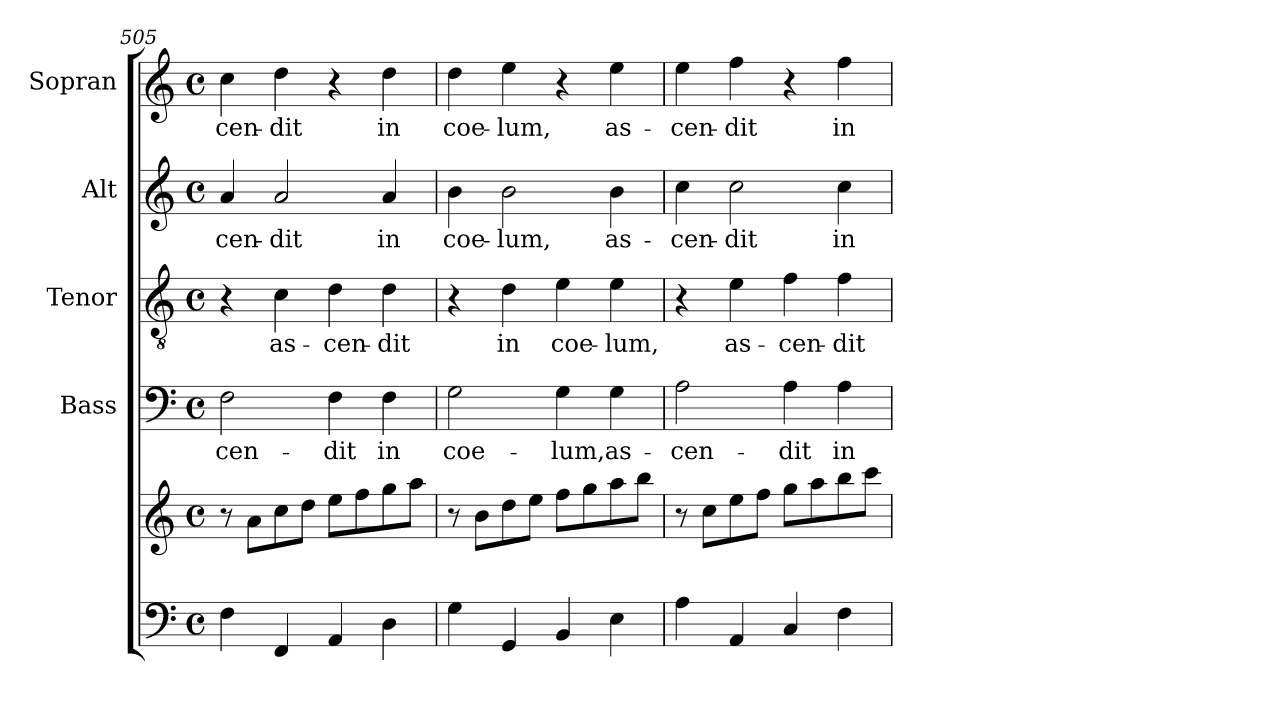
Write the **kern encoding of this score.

**kern	**kern	**kern	**text	**kern	**text	**kern	**text	**kern	**text
*part5	*part5	*part4	*part4	*part3	*part3	*part2	*part2	*part1	*part1
*staff6	*staff5	*staff4	*staff4	*staff3	*staff3	*staff2	*staff2	*staff1	*staff1
*	*	*I"Bass	*	*I"Tenor	*	*I"Alt	*	*I"Sopran	*
*	*	*I'B.	*	*I'T.	*	*I'A.	*	*I'S.	*
*clefF4	*clefG2	*clefF4	*	*clefGv2	*	*clefG2	*	*clefG2	*
*k[]	*k[]	*k[]	*	*k[]	*	*k[]	*	*k[]	*
*C:	*C:	*C:	*	*C:	*	*C:	*	*C:	*
*M4/4	*M4/4	*M4/4	*	*M4/4	*	*M4/4	*	*M4/4	*
*met(c)	*met(c)	*met(c)	*	*met(c)	*	*met(c)	*	*met(c)	*
=505	=505	=505	=505	=505	=505	=505	=505	=505	=505
!	!	!	!LO:LY:b	!	!	!	!LO:LY:b	!	!LO:LY:b
4F\	8r	2F\	-cen-	4r	.	4a/	-cen-	4cc\	-cen-
.	8a\L	.	.	.	.	.	.	.	.
!	!	!	!	!	!LO:LY:b	!	!LO:LY:b	!	!LO:LY:b
4FF/	8cc\	.	.	4c\	as-	2a/	-dit	4dd\	-dit
.	8dd\J	.	.	.	.	.	.	.	.
!	!	!	!LO:LY:b	!	!LO:LY:b	!	!	!	!
4AA/	8ee\L	4F\	-dit	4d\	-cen-	.	.	4r	.
.	8ff\	.	.	.	.	.	.	.	.
!	!	!	!LO:LY:b	!	!LO:LY:b	!	!LO:LY:b	!	!LO:LY:b
4D\	8gg\	4F\	in	4d\	-dit	4a/	in	4dd\	in
.	8aa\J	.	.	.	.	.	.	.	.
=506	=506	=506	=506	=506	=506	=506	=506	=506	=506
!	!	!	!LO:LY:b	!	!	!	!LO:LY:b	!	!LO:LY:b
4G\	8r	2G\	coe-	4r	.	4b\	coe-	4dd\	coe-
.	8b\L	.	.	.	.	.	.	.	.
!	!	!	!	!	!LO:LY:b	!	!LO:LY:b	!	!LO:LY:b
4GG/	8dd\	.	.	4d\	in	2b\	-lum,	4ee\	-lum,
.	8ee\J	.	.	.	.	.	.	.	.
!	!	!	!LO:LY:b	!	!LO:LY:b	!	!	!	!
4BB/	8ff\L	4G\	-lum,	4e\	coe-	.	.	4r	.
.	8gg\	.	.	.	.	.	.	.	.
!	!	!	!LO:LY:b	!	!LO:LY:b	!	!LO:LY:b	!	!LO:LY:b
4E\	8aa\	4G\	as-	4e\	-lum,	4b\	as-	4ee\	as-
.	8bb\J	.	.	.	.	.	.	.	.
=507	=507	=507	=507	=507	=507	=507	=507	=507	=507
!	!	!	!LO:LY:b	!	!	!	!LO:LY:b	!	!LO:LY:b
4A\	8r	2A\	-cen-	4r	.	4cc\	-cen-	4ee\	-cen-
.	8cc\L	.	.	.	.	.	.	.	.
!	!	!	!	!	!LO:LY:b	!	!LO:LY:b	!	!LO:LY:b
4AA/	8ee\	.	.	4e\	as-	2cc\	-dit	4ff\	-dit
.	8ff\J	.	.	.	.	.	.	.	.
!	!	!	!LO:LY:b	!	!LO:LY:b	!	!	!	!
4C/	8gg\L	4A\	-dit	4f\	-cen-	.	.	4r	.
.	8aa\	.	.	.	.	.	.	.	.
!	!	!	!LO:LY:b	!	!LO:LY:b	!	!LO:LY:b	!	!LO:LY:b
4F\	8bb\	4A\	in	4f\	-dit	4cc\	in	4ff\	in
.	8ccc\J	.	.	.	.	.	.	.	.
=	=	=	=	=	=	=	=	=	=
*-	*-	*-	*-	*-	*-	*-	*-	*-	*-
